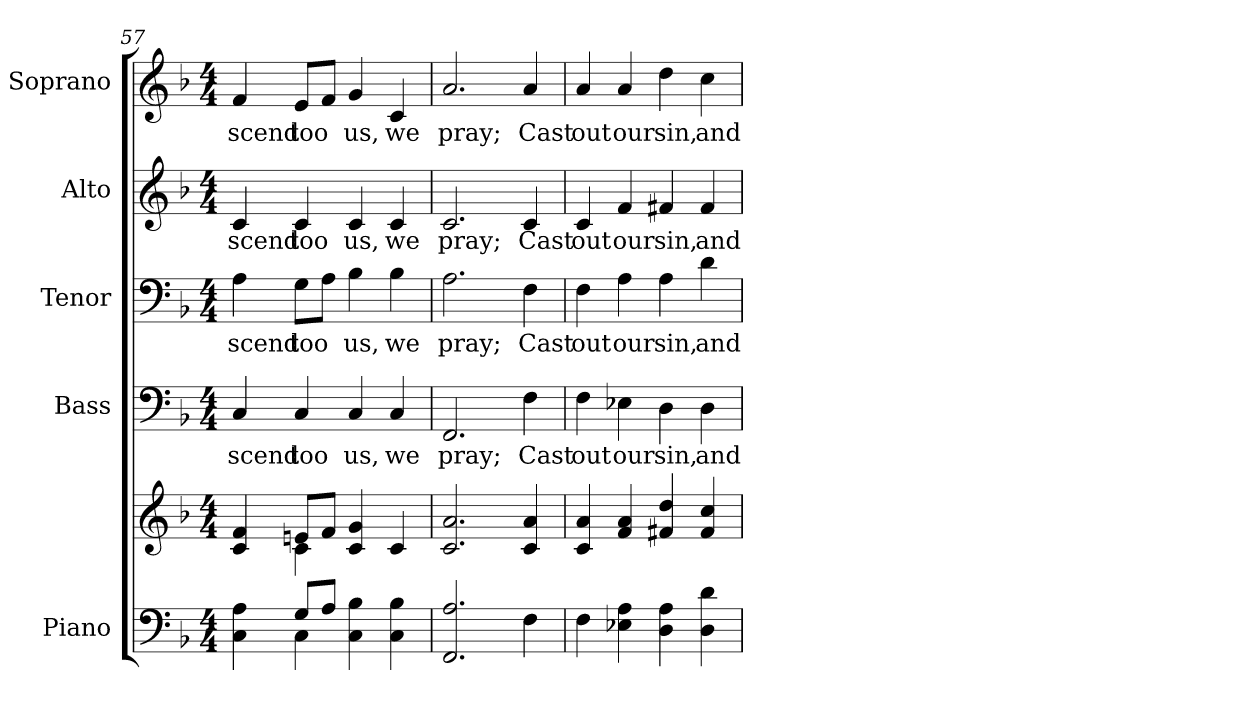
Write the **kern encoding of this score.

**kern	**kern	**kern	**text	**kern	**text	**kern	**text	**kern	**text
*part5	*part5	*part4	*part4	*part3	*part3	*part2	*part2	*part1	*part1
*staff6	*staff5	*staff4	*staff4	*staff3	*staff3	*staff2	*staff2	*staff1	*staff1
*I"Piano	*	*I"Bass	*	*I"Tenor	*	*I"Alto	*	*I"Soprano	*
*I'Pno.	*	*I'B.	*	*I'T.	*	*I'A.	*	*I'S.	*
!!LO:PB:g=z
*clefF4	*clefG2	*clefF4	*	*clefF4	*	*clefG2	*	*clefG2	*
*k[b-]	*k[b-]	*k[b-]	*	*k[b-]	*	*k[b-]	*	*k[b-]	*
*F:	*F:	*F:	*	*F:	*	*F:	*	*F:	*
*M4/4	*M4/4	*M4/4	*	*M4/4	*	*M4/4	*	*M4/4	*
=57	=57	=57	=57	=57	=57	=57	=57	=57	=57
*^	*^	*	*	*	*	*	*	*	*
!	!	!	!	!	!LO:LY:b:color=#000000	!	!	!	!	!	!
!	!	!	!	!	!	!	!LO:LY:b:color=#000000	!	!	!	!
!	!	!	!	!	!	!	!	!	!LO:LY:b:color=#000000	!	!
!	!	!	!	!	!	!	!	!	!	!	!LO:LY:b:color=#000000
4Ci\ 4Ai	4ryy	4ci/ 4fi	4ryy	4Ci/	-scend	4Ai\	-scend	4ci/	-scend	4fi/	-scend
!	!	!	!	!	!LO:LY:b:color=#000000	!	!	!	!	!	!
!	!	!	!	!	!	!	!LO:LY:b:color=#000000	!	!	!	!
!	!	!	!	!	!	!	!	!	!LO:LY:b:color=#000000	!	!
!	!	!	!	!	!	!	!	!	!	!	!LO:LY:b:color=#000000
8Gi/L	4Ci\	8eni/L	4ci\	4Ci/	too	8Gi\L	too	4ci/	too	8ei/L	too
8Ai/J	.	8fi/J	.	.	.	8Ai\J	.	.	.	8fi/J	.
!	!	!	!	!	!LO:LY:b:color=#000000	!	!	!	!	!	!
!	!	!	!	!	!	!	!LO:LY:b:color=#000000	!	!	!	!
!	!	!	!	!	!	!	!	!	!LO:LY:b:color=#000000	!	!
!	!	!	!	!	!	!	!	!	!	!	!LO:LY:b:color=#000000
4Ci\ 4B-i	2ryy	4ci/ 4gi	2ryy	4Ci/	us,	4B-i\	us,	4ci/	us,	4gi/	us,
!	!	!	!	!	!LO:LY:b:color=#000000	!	!	!	!	!	!
!	!	!	!	!	!	!	!LO:LY:b:color=#000000	!	!	!	!
!	!	!	!	!	!	!	!	!	!LO:LY:b:color=#000000	!	!
!	!	!	!	!	!	!	!	!	!	!	!LO:LY:b:color=#000000
4Ci\ 4B-i	.	4ci/	.	4Ci/	we	4B-i\	we	4ci/	we	4ci/	we
*v	*v	*	*	*	*	*	*	*	*	*	*
*	*v	*v	*	*	*	*	*	*	*	*
=58	=58	=58	=58	=58	=58	=58	=58	=58	=58
!	!	!	!LO:LY:b:color=#000000	!	!	!	!	!	!
!	!	!	!	!	!LO:LY:b:color=#000000	!	!	!	!
!	!	!	!	!	!	!	!LO:LY:b:color=#000000	!	!
!	!	!	!	!	!	!	!	!	!LO:LY:b:color=#000000
2.FFi/ 2.Ai	2.ci/ 2.ai	2.FFi/	pray;	2.Ai\	pray;	2.ci/	pray;	2.ai/	pray;
!	!	!	!LO:LY:b:color=#000000	!	!	!	!	!	!
!	!	!	!	!	!LO:LY:b:color=#000000	!	!	!	!
!	!	!	!	!	!	!	!LO:LY:b:color=#000000	!	!
!	!	!	!	!	!	!	!	!	!LO:LY:b:color=#000000
4Fi\	4ci/ 4ai	4Fi\	Cast	4Fi\	Cast	4ci/	Cast	4ai/	Cast
!!LO:PB:g=z
=59	=59	=59	=59	=59	=59	=59	=59	=59	=59
!	!	!	!LO:LY:b:color=#000000	!	!	!	!	!	!
!	!	!	!	!	!LO:LY:b:color=#000000	!	!	!	!
!	!	!	!	!	!	!	!LO:LY:b:color=#000000	!	!
!	!	!	!	!	!	!	!	!	!LO:LY:b:color=#000000
4Fi\	4ci/ 4ai	4Fi\	out	4Fi\	out	4ci/	out	4ai/	out
!	!	!	!LO:LY:b:color=#000000	!	!	!	!	!	!
!	!	!	!	!	!LO:LY:b:color=#000000	!	!	!	!
!	!	!	!	!	!	!	!LO:LY:b:color=#000000	!	!
!	!	!	!	!	!	!	!	!	!LO:LY:b:color=#000000
4E-Xi\ 4Ai	4fi/ 4ai	4E-Xi\	our	4Ai\	our	4fi/	our	4ai/	our
!	!	!	!LO:LY:b:color=#000000	!	!	!	!	!	!
!	!	!	!	!	!LO:LY:b:color=#000000	!	!	!	!
!	!	!	!	!	!	!	!LO:LY:b:color=#000000	!	!
!	!	!	!	!	!	!	!	!	!LO:LY:b:color=#000000
4Di\ 4Ai	4f#Xi/ 4ddi	4Di\	sin,	4Ai\	sin,	4f#Xi/	sin,	4ddi\	sin,
!	!	!	!LO:LY:b:color=#000000	!	!	!	!	!	!
!	!	!	!	!	!LO:LY:b:color=#000000	!	!	!	!
!	!	!	!	!	!	!	!LO:LY:b:color=#000000	!	!
!	!	!	!	!	!	!	!	!	!LO:LY:b:color=#000000
4Di\ 4di	4f#i/ 4cci	4Di\	and	4di\	and	4f#i/	and	4cci\	and
=	=	=	=	=	=	=	=	=	=
*-	*-	*-	*-	*-	*-	*-	*-	*-	*-
